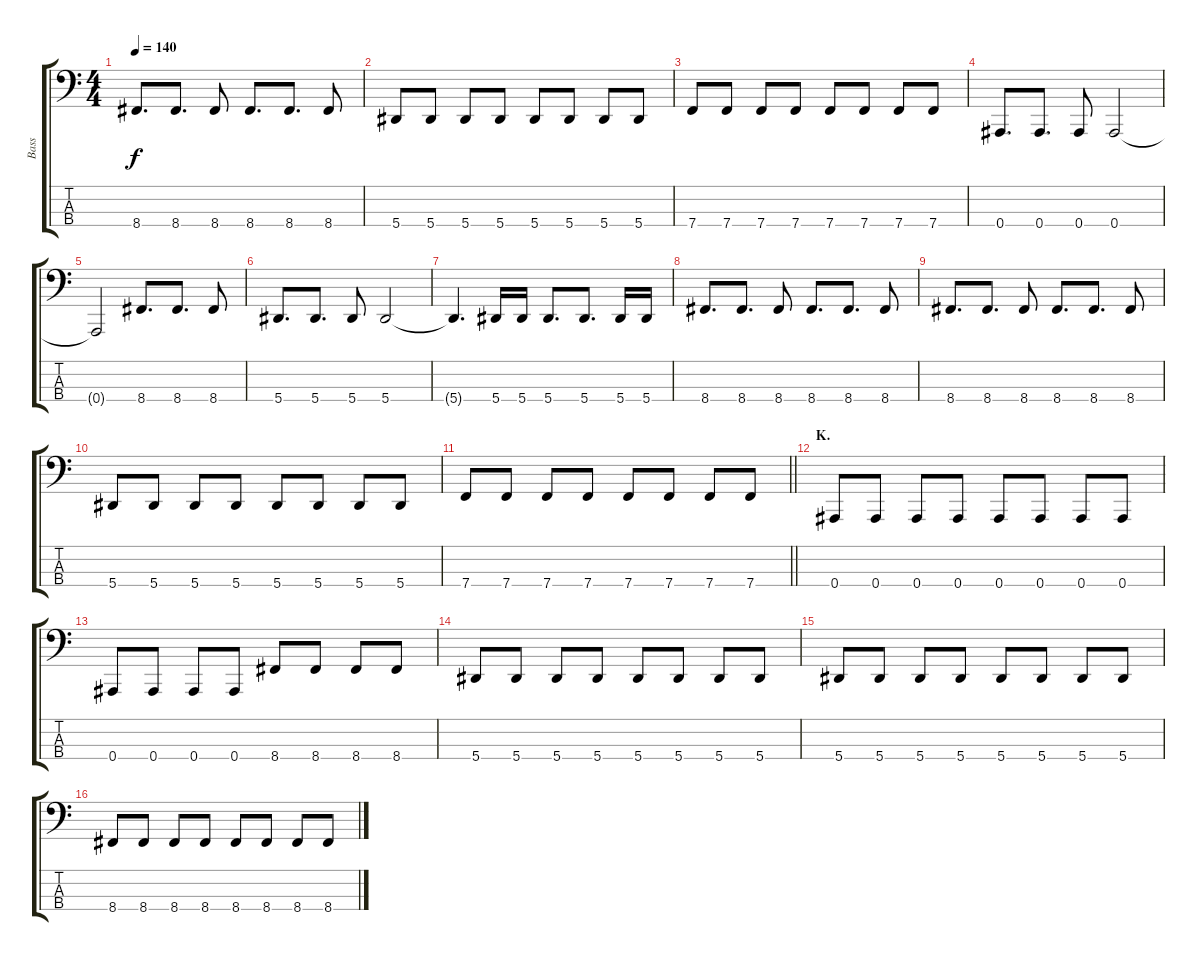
\track ("Bass" "Bass") {instrument electricbasspick}
\staff {score tabs}
\tuning (Eb2 Bb1 F1 Bb0) {hide}
\ts (4 4)
\tempo 140
\clef f4
\ks c
8.4.8{d dy f} 8.4.8{d} 8.4.8 8.4.8{d} 8.4.8{d} 8.4.8 |
5.4.8 5.4.8 5.4.8 5.4.8 5.4.8 5.4.8 5.4.8 5.4.8 |
7.4.8 7.4.8 7.4.8 7.4.8 7.4.8 7.4.8 7.4.8 7.4.8 |
0.4.8{d} 0.4.8{d} 0.4.8 0.4.2 |
0.4{t}.2 8.4.8{d} 8.4.8{d} 8.4.8 |
5.4.8{d} 5.4.8{d} 5.4.8 5.4.2 |
5.4{t}.4{d} 5.4.16 5.4.16 5.4.8{d} 5.4.8{d} 5.4.16 5.4.16 |
8.4.8{d} 8.4.8{d} 8.4.8 8.4.8{d} 8.4.8{d} 8.4.8 |
8.4.8{d} 8.4.8{d} 8.4.8 8.4.8{d} 8.4.8{d} 8.4.8 |
5.4.8 5.4.8 5.4.8 5.4.8 5.4.8 5.4.8 5.4.8 5.4.8 |
\barLineRight lightlight
7.4.8 7.4.8 7.4.8 7.4.8 7.4.8 7.4.8 7.4.8 7.4.8 |
\section ("" "K.")
0.4.8 0.4.8 0.4.8 0.4.8 0.4.8 0.4.8 0.4.8 0.4.8 |
0.4.8 0.4.8 0.4.8 0.4.8 8.4.8 8.4.8 8.4.8 8.4.8 |
5.4.8 5.4.8 5.4.8 5.4.8 5.4.8 5.4.8 5.4.8 5.4.8 |
5.4.8 5.4.8 5.4.8 5.4.8 5.4.8 5.4.8 5.4.8 5.4.8 |
8.4.8 8.4.8 8.4.8 8.4.8 8.4.8 8.4.8 8.4.8 8.4.8
